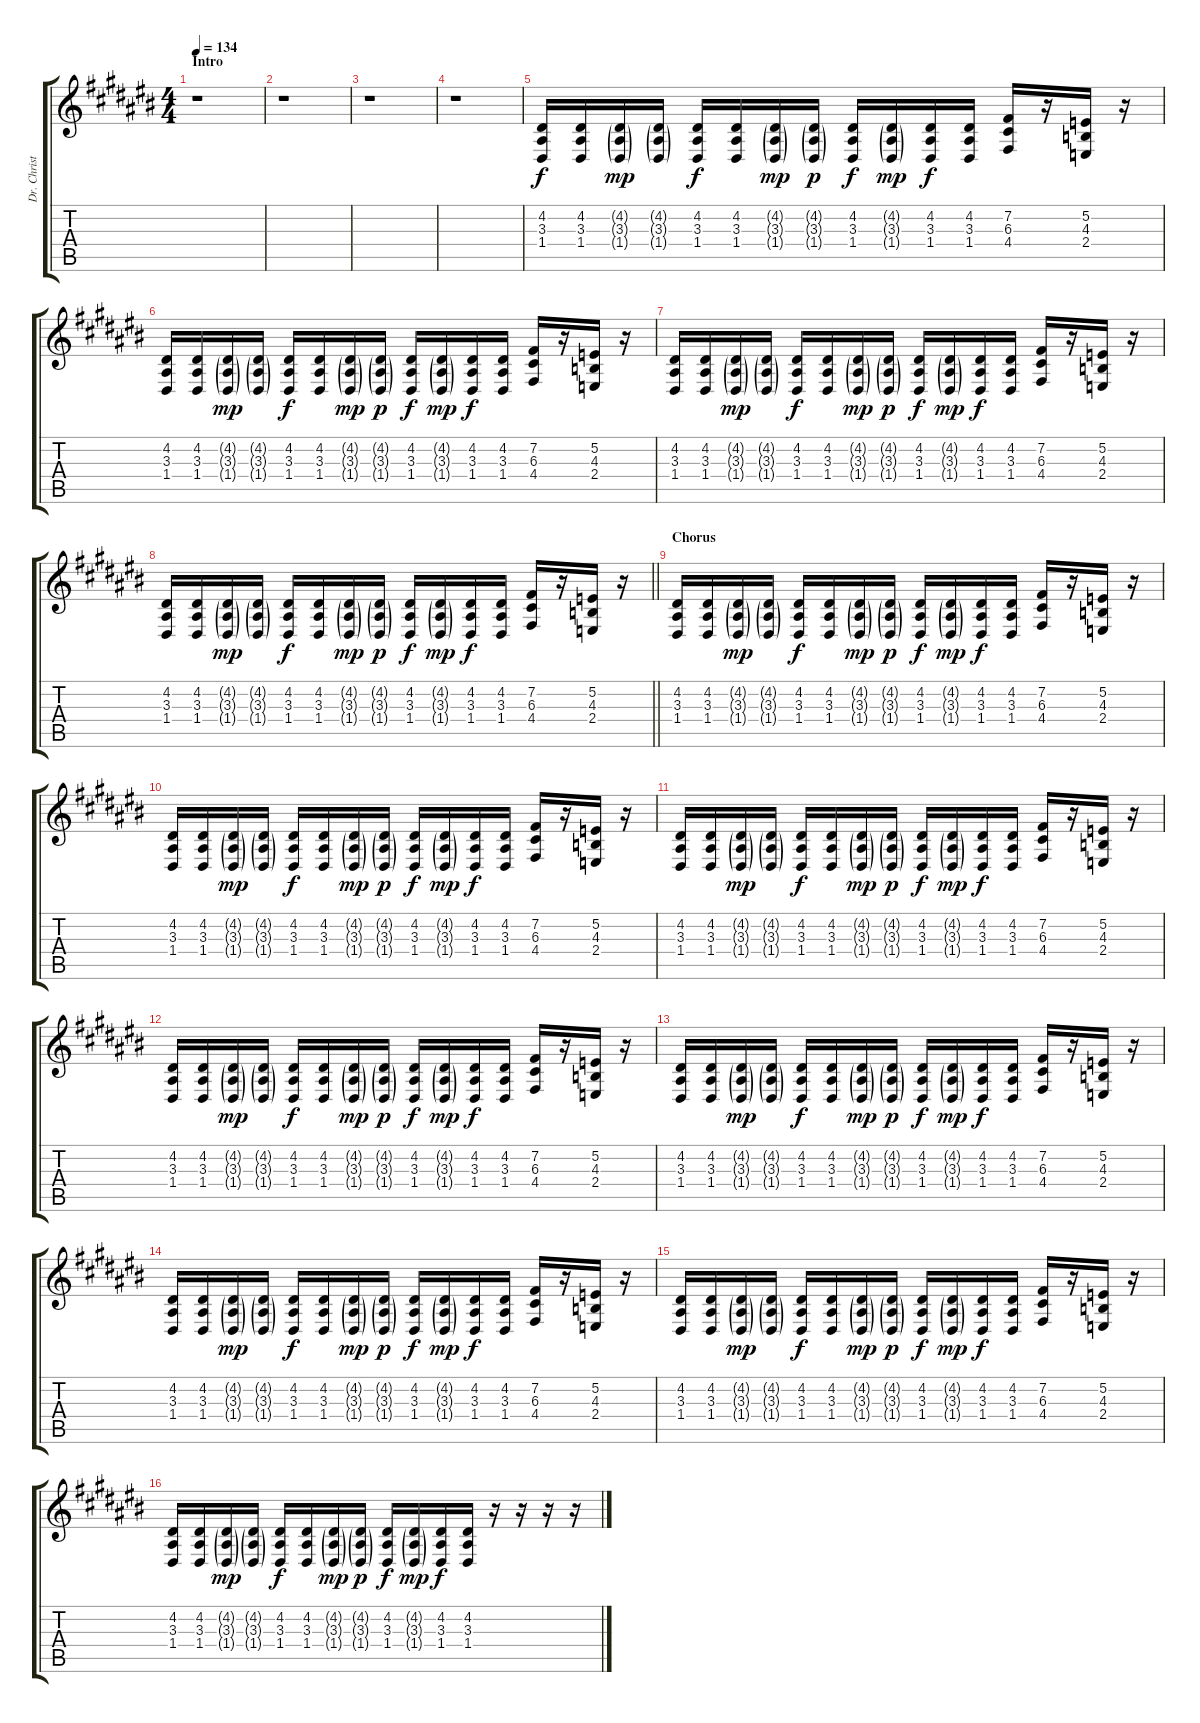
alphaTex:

\track ("Dr. Christian Lorenz - Keyboard IV" "Dr. Christ") {instrument lead8bassandlead}
\staff {score tabs}
\tuning (E4 B3 G3 D3 A2 D2) {hide}
\ts (4 4)
\section ("" "Intro")
\tempo 134
\clef g2
\ks c#
r.1{dy f instrument lead8bassandlead} |
r.1 |
r.1 |
r.1 |
(4.2 3.3 1.4).16 (4.2 3.3 1.4).16 (4.2{g} 3.3{g} 1.4{g}).16{dy mp} (4.2{g} 3.3{g} 1.4{g}).16 (4.2 3.3 1.4).16{dy f} (4.2 3.3 1.4).16 (4.2{g} 3.3{g} 1.4{g}).16{dy mp} (4.2{g} 3.3{g} 1.4{g}).16{dy p} (4.2 3.3 1.4).16{dy f} (4.2{g} 3.3{g} 1.4{g}).16{dy mp} (4.2 3.3 1.4).16{dy f} (4.2 3.3 1.4).16 (7.2 6.3 4.4).16 r.16 (5.2 4.3 2.4).16 r.16 |
(4.2 3.3 1.4).16 (4.2 3.3 1.4).16 (4.2{g} 3.3{g} 1.4{g}).16{dy mp} (4.2{g} 3.3{g} 1.4{g}).16 (4.2 3.3 1.4).16{dy f} (4.2 3.3 1.4).16 (4.2{g} 3.3{g} 1.4{g}).16{dy mp} (4.2{g} 3.3{g} 1.4{g}).16{dy p} (4.2 3.3 1.4).16{dy f} (4.2{g} 3.3{g} 1.4{g}).16{dy mp} (4.2 3.3 1.4).16{dy f} (4.2 3.3 1.4).16 (7.2 6.3 4.4).16 r.16 (5.2 4.3 2.4).16 r.16 |
(4.2 3.3 1.4).16 (4.2 3.3 1.4).16 (4.2{g} 3.3{g} 1.4{g}).16{dy mp} (4.2{g} 3.3{g} 1.4{g}).16 (4.2 3.3 1.4).16{dy f} (4.2 3.3 1.4).16 (4.2{g} 3.3{g} 1.4{g}).16{dy mp} (4.2{g} 3.3{g} 1.4{g}).16{dy p} (4.2 3.3 1.4).16{dy f} (4.2{g} 3.3{g} 1.4{g}).16{dy mp} (4.2 3.3 1.4).16{dy f} (4.2 3.3 1.4).16 (7.2 6.3 4.4).16 r.16 (5.2 4.3 2.4).16 r.16 |
\barLineRight lightlight
(4.2 3.3 1.4).16 (4.2 3.3 1.4).16 (4.2{g} 3.3{g} 1.4{g}).16{dy mp} (4.2{g} 3.3{g} 1.4{g}).16 (4.2 3.3 1.4).16{dy f} (4.2 3.3 1.4).16 (4.2{g} 3.3{g} 1.4{g}).16{dy mp} (4.2{g} 3.3{g} 1.4{g}).16{dy p} (4.2 3.3 1.4).16{dy f} (4.2{g} 3.3{g} 1.4{g}).16{dy mp} (4.2 3.3 1.4).16{dy f} (4.2 3.3 1.4).16 (7.2 6.3 4.4).16 r.16 (5.2 4.3 2.4).16 r.16 |
\section ("" "Chorus")
(4.2 3.3 1.4).16 (4.2 3.3 1.4).16 (4.2{g} 3.3{g} 1.4{g}).16{dy mp} (4.2{g} 3.3{g} 1.4{g}).16 (4.2 3.3 1.4).16{dy f} (4.2 3.3 1.4).16 (4.2{g} 3.3{g} 1.4{g}).16{dy mp} (4.2{g} 3.3{g} 1.4{g}).16{dy p} (4.2 3.3 1.4).16{dy f} (4.2{g} 3.3{g} 1.4{g}).16{dy mp} (4.2 3.3 1.4).16{dy f} (4.2 3.3 1.4).16 (7.2 6.3 4.4).16 r.16 (5.2 4.3 2.4).16 r.16 |
(4.2 3.3 1.4).16 (4.2 3.3 1.4).16 (4.2{g} 3.3{g} 1.4{g}).16{dy mp} (4.2{g} 3.3{g} 1.4{g}).16 (4.2 3.3 1.4).16{dy f} (4.2 3.3 1.4).16 (4.2{g} 3.3{g} 1.4{g}).16{dy mp} (4.2{g} 3.3{g} 1.4{g}).16{dy p} (4.2 3.3 1.4).16{dy f} (4.2{g} 3.3{g} 1.4{g}).16{dy mp} (4.2 3.3 1.4).16{dy f} (4.2 3.3 1.4).16 (7.2 6.3 4.4).16 r.16 (5.2 4.3 2.4).16 r.16 |
(4.2 3.3 1.4).16 (4.2 3.3 1.4).16 (4.2{g} 3.3{g} 1.4{g}).16{dy mp} (4.2{g} 3.3{g} 1.4{g}).16 (4.2 3.3 1.4).16{dy f} (4.2 3.3 1.4).16 (4.2{g} 3.3{g} 1.4{g}).16{dy mp} (4.2{g} 3.3{g} 1.4{g}).16{dy p} (4.2 3.3 1.4).16{dy f} (4.2{g} 3.3{g} 1.4{g}).16{dy mp} (4.2 3.3 1.4).16{dy f} (4.2 3.3 1.4).16 (7.2 6.3 4.4).16 r.16 (5.2 4.3 2.4).16 r.16 |
(4.2 3.3 1.4).16 (4.2 3.3 1.4).16 (4.2{g} 3.3{g} 1.4{g}).16{dy mp} (4.2{g} 3.3{g} 1.4{g}).16 (4.2 3.3 1.4).16{dy f} (4.2 3.3 1.4).16 (4.2{g} 3.3{g} 1.4{g}).16{dy mp} (4.2{g} 3.3{g} 1.4{g}).16{dy p} (4.2 3.3 1.4).16{dy f} (4.2{g} 3.3{g} 1.4{g}).16{dy mp} (4.2 3.3 1.4).16{dy f} (4.2 3.3 1.4).16 (7.2 6.3 4.4).16 r.16 (5.2 4.3 2.4).16 r.16 |
(4.2 3.3 1.4).16 (4.2 3.3 1.4).16 (4.2{g} 3.3{g} 1.4{g}).16{dy mp} (4.2{g} 3.3{g} 1.4{g}).16 (4.2 3.3 1.4).16{dy f} (4.2 3.3 1.4).16 (4.2{g} 3.3{g} 1.4{g}).16{dy mp} (4.2{g} 3.3{g} 1.4{g}).16{dy p} (4.2 3.3 1.4).16{dy f} (4.2{g} 3.3{g} 1.4{g}).16{dy mp} (4.2 3.3 1.4).16{dy f} (4.2 3.3 1.4).16 (7.2 6.3 4.4).16 r.16 (5.2 4.3 2.4).16 r.16 |
(4.2 3.3 1.4).16 (4.2 3.3 1.4).16 (4.2{g} 3.3{g} 1.4{g}).16{dy mp} (4.2{g} 3.3{g} 1.4{g}).16 (4.2 3.3 1.4).16{dy f} (4.2 3.3 1.4).16 (4.2{g} 3.3{g} 1.4{g}).16{dy mp} (4.2{g} 3.3{g} 1.4{g}).16{dy p} (4.2 3.3 1.4).16{dy f} (4.2{g} 3.3{g} 1.4{g}).16{dy mp} (4.2 3.3 1.4).16{dy f} (4.2 3.3 1.4).16 (7.2 6.3 4.4).16 r.16 (5.2 4.3 2.4).16 r.16 |
(4.2 3.3 1.4).16 (4.2 3.3 1.4).16 (4.2{g} 3.3{g} 1.4{g}).16{dy mp} (4.2{g} 3.3{g} 1.4{g}).16 (4.2 3.3 1.4).16{dy f} (4.2 3.3 1.4).16 (4.2{g} 3.3{g} 1.4{g}).16{dy mp} (4.2{g} 3.3{g} 1.4{g}).16{dy p} (4.2 3.3 1.4).16{dy f} (4.2{g} 3.3{g} 1.4{g}).16{dy mp} (4.2 3.3 1.4).16{dy f} (4.2 3.3 1.4).16 (7.2 6.3 4.4).16 r.16 (5.2 4.3 2.4).16 r.16 |
(4.2 3.3 1.4).16 (4.2 3.3 1.4).16 (4.2{g} 3.3{g} 1.4{g}).16{dy mp} (4.2{g} 3.3{g} 1.4{g}).16 (4.2 3.3 1.4).16{dy f} (4.2 3.3 1.4).16 (4.2{g} 3.3{g} 1.4{g}).16{dy mp} (4.2{g} 3.3{g} 1.4{g}).16{dy p} (4.2 3.3 1.4).16{dy f} (4.2{g} 3.3{g} 1.4{g}).16{dy mp} (4.2 3.3 1.4).16{dy f} (4.2 3.3 1.4).16 r.16 r.16 r.16 r.16
